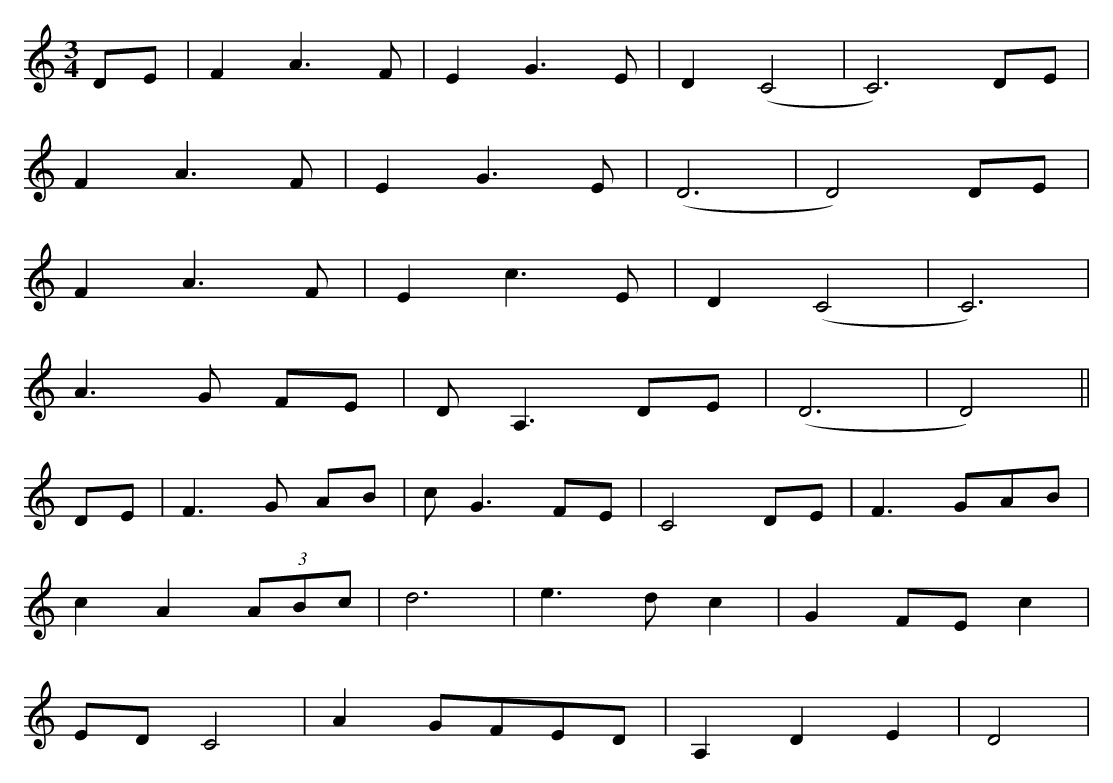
X:1
M:3/4
K:Ddor
DE|F2 A3 F|E2 G3 E|D2 (C4|C6) DE|
F2 A3 F|E2 G3 E|(D6|D4) DE|
F2 A3 F|E2 c3 E|D2 (C4|C6)|
A3 G FE|D A,3 DE|(D6|D4)||
DE|F3 G AB|c G3 FE|C4 DE|F3 GAB|
c2 A2 (3ABc|d6|e3 d c2|G2 FE c2|
ED C4|A2 GFED|A,2 D2 E2|D4|
